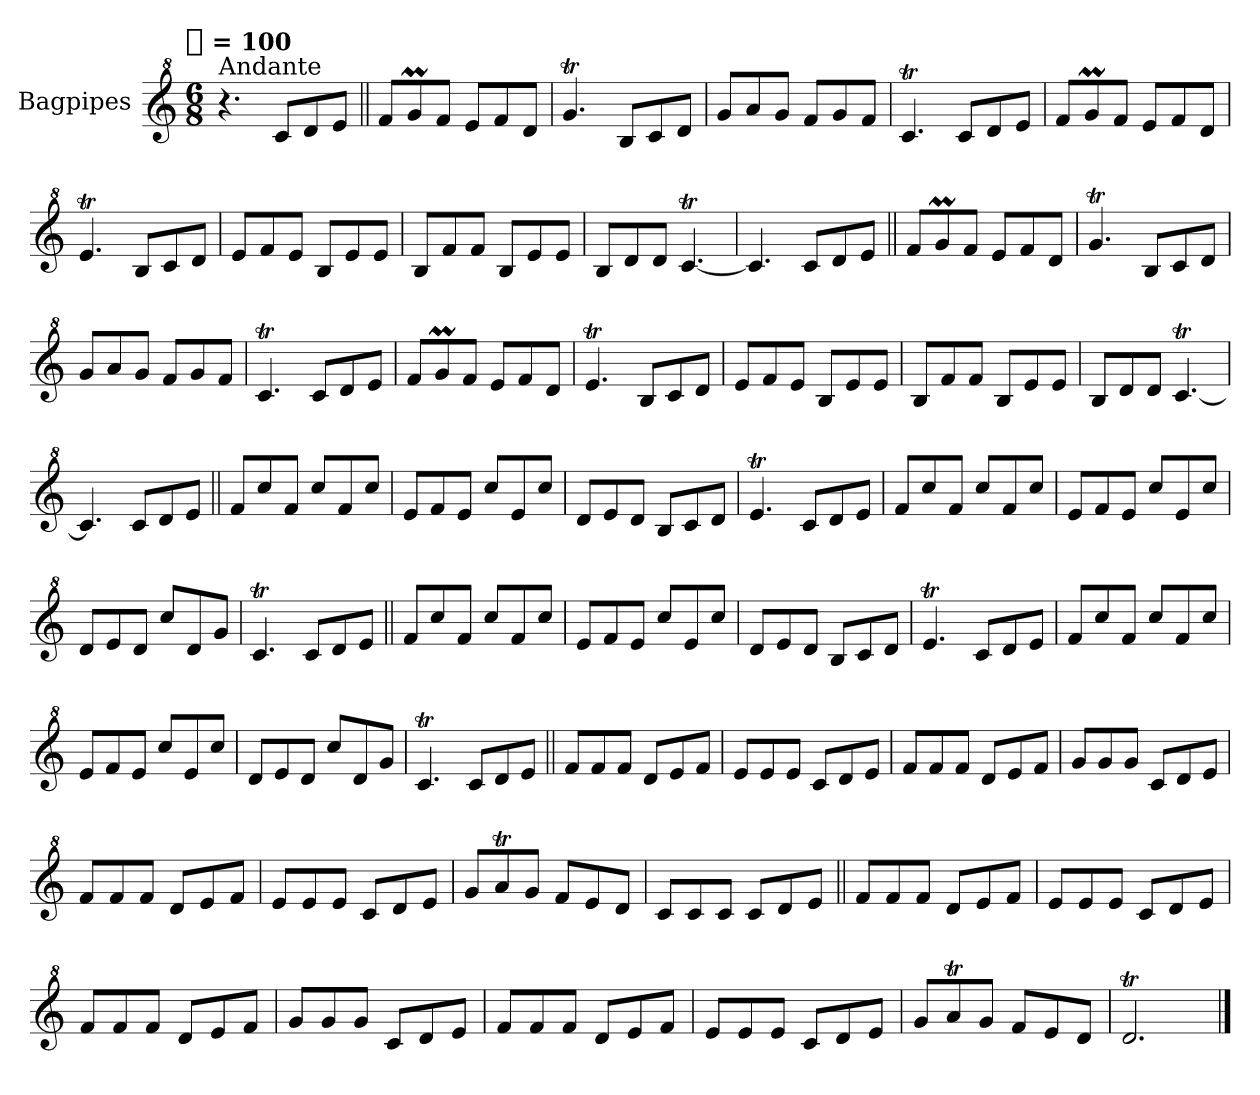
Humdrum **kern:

**kern
*part1
*staff1
*I"Bagpipes
*I'Bag
*clefG^2
*k[]
!!LO:TX:omd:t=[quarter] = 100
*M6/8
*MM100
=1
!LO:TX:a:t=Andante
4.r
8ccL
8dd
8eeJ
=||
8ffL
8ggM
8ffJ
8eeL
8ff
8ddJ
=
4.ggT
8bL
8cc
8ddJ
=
8ggL
8aa
8ggJ
8ffL
8gg
8ffJ
=
4.ccT
8ccL
8dd
8eeJ
=
8ffL
8ggM
8ffJ
8eeL
8ff
8ddJ
=
4.eet
8bL
8cc
8ddJ
=
8eeL
8ff
8eeJ
8bL
8ee
8eeJ
=
8bL
8ff
8ffJ
8bL
8ee
8eeJ
=
8bL
8dd
8ddJ
[4.ccT
=
4.cc]
8ccL
8dd
8eeJ
=||
8ffL
8ggM
8ffJ
8eeL
8ff
8ddJ
=
4.ggT
8bL
8cc
8ddJ
=
8ggL
8aa
8ggJ
8ffL
8gg
8ffJ
=
4.ccT
8ccL
8dd
8eeJ
=
8ffL
8ggM
8ffJ
8eeL
8ff
8ddJ
=
4.eet
8bL
8cc
8ddJ
=
8eeL
8ff
8eeJ
8bL
8ee
8eeJ
=
8bL
8ff
8ffJ
8bL
8ee
8eeJ
=
8bL
8dd
8ddJ
[4.ccT
=
4.cc]
8ccL
8dd
8eeJ
=||
8ffL
8ccc
8ffJ
8cccL
8ff
8cccJ
=
8eeL
8ff
8eeJ
8cccL
8ee
8cccJ
=
8ddL
8ee
8ddJ
8bL
8cc
8ddJ
=
4.eet
8ccL
8dd
8eeJ
=
8ffL
8ccc
8ffJ
8cccL
8ff
8cccJ
=
8eeL
8ff
8eeJ
8cccL
8ee
8cccJ
=
8ddL
8ee
8ddJ
8cccL
8dd
8ggJ
=
4.ccT
8ccL
8dd
8eeJ
=||
8ffL
8ccc
8ffJ
8cccL
8ff
8cccJ
=
8eeL
8ff
8eeJ
8cccL
8ee
8cccJ
=
8ddL
8ee
8ddJ
8bL
8cc
8ddJ
=
4.eet
8ccL
8dd
8eeJ
=
8ffL
8ccc
8ffJ
8cccL
8ff
8cccJ
=
8eeL
8ff
8eeJ
8cccL
8ee
8cccJ
=
8ddL
8ee
8ddJ
8cccL
8dd
8ggJ
=
4.ccT
8ccL
8dd
8eeJ
=||
8ffL
8ff
8ffJ
8ddL
8ee
8ffJ
=
8eeL
8ee
8eeJ
8ccL
8dd
8eeJ
=
8ffL
8ff
8ffJ
8ddL
8ee
8ffJ
=
8ggL
8gg
8ggJ
8ccL
8dd
8eeJ
=
8ffL
8ff
8ffJ
8ddL
8ee
8ffJ
=
8eeL
8ee
8eeJ
8ccL
8dd
8eeJ
=
8ggL
8aaT
8ggJ
8ffL
8ee
8ddJ
=
8ccL
8cc
8ccJ
8ccL
8dd
8eeJ
=||
8ffL
8ff
8ffJ
8ddL
8ee
8ffJ
=
8eeL
8ee
8eeJ
8ccL
8dd
8eeJ
=
8ffL
8ff
8ffJ
8ddL
8ee
8ffJ
=
8ggL
8gg
8ggJ
8ccL
8dd
8eeJ
=
8ffL
8ff
8ffJ
8ddL
8ee
8ffJ
=
8eeL
8ee
8eeJ
8ccL
8dd
8eeJ
=
8ggL
8aaT
8ggJ
8ffL
8ee
8ddJ
=
2.ddT
==
*-
